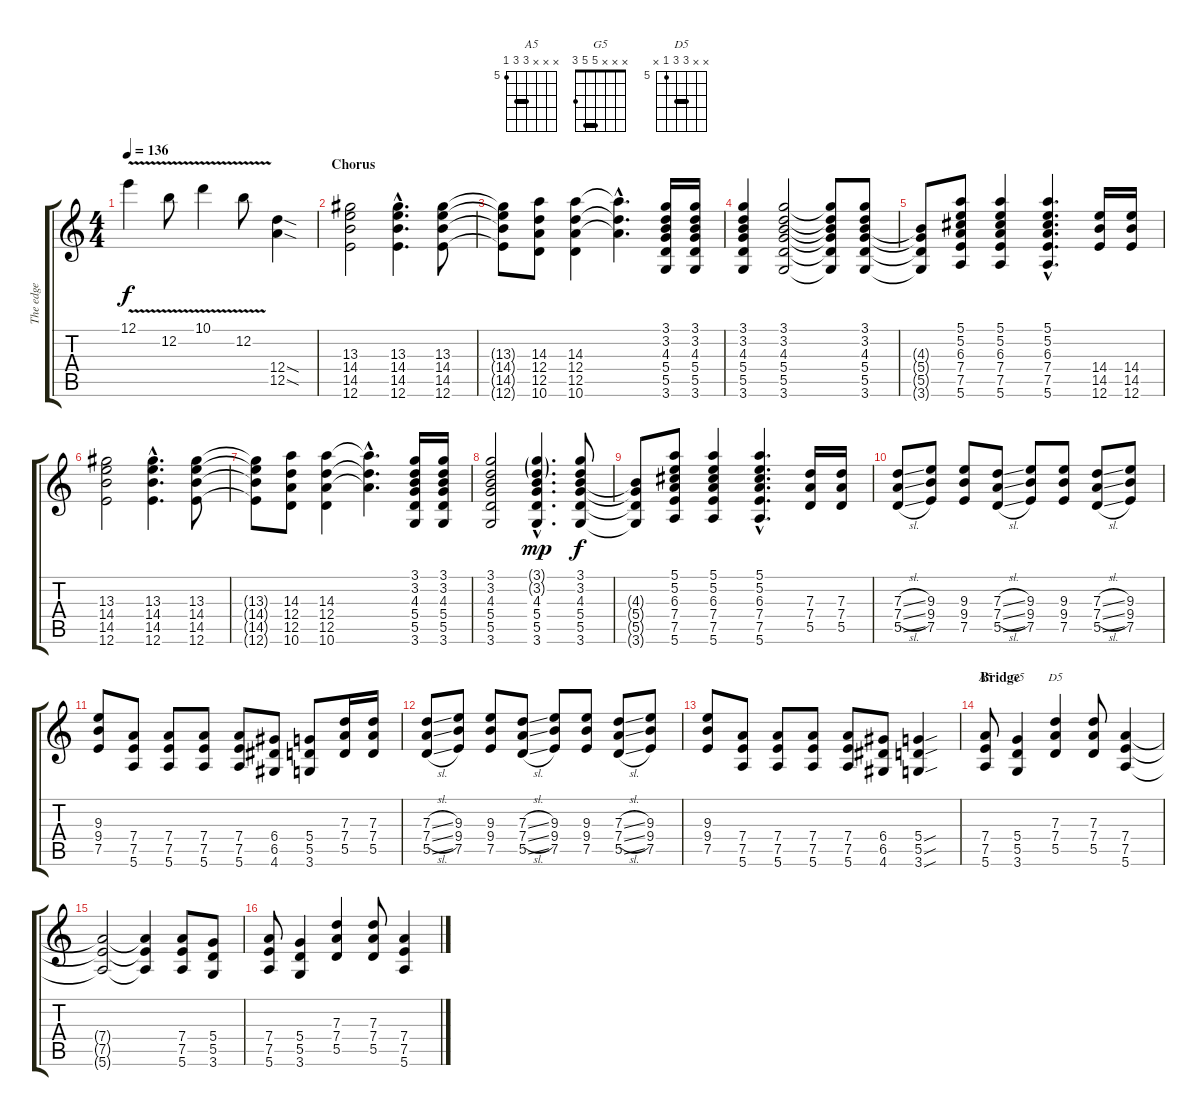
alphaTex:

\track ("The edge" "The edge") {instrument distortionguitar}
\staff {score tabs}
\tuning (E4 B3 G3 D3 A2 E2) {hide}
\chord ("A5" x x x 7 7 5) {firstfret 5 barre 7}
\chord ("G5" x x x 5 5 3) {barre 5}
\chord ("D5" x x 7 7 5 x) {firstfret 5 barre 7}
\ts (4 4)
\tempo 136
\clef g2
\ks c
12.1{v}.4{dy f} 12.2{v}.8 10.1{v}.4 12.2{v}.8 (12.4{sod} 12.5{sod}).4 |
\section ("" "Chorus")
(13.3 14.4 14.5 12.6).2 (13.3{hac} 14.4{hac} 14.5{hac} 12.6{hac}).4{d} (13.3 14.4 14.5 12.6).8 |
(13.3{t} 14.4{t} 14.5{t} 12.6{t}).8 (14.3 12.4 12.5 10.6).8 (14.3 12.4 12.5 10.6).4 (14.3{hac t} 12.4{hac t} 12.5{hac t}).4{d} (3.1 3.2 4.3 5.4 5.5 3.6).16 (3.1 3.2 4.3 5.4 5.5 3.6).16 |
(3.1 3.2 4.3 5.4 5.5 3.6).4 (3.1 3.2 4.3 5.4 5.5 3.6).2 (3.1{t} 3.2{t} 4.3{t} 5.4{t} 5.5{t} 3.6{t}).8 (3.1 3.2 4.3 5.4 5.5 3.6).8 |
(4.3{t} 5.4{t} 5.5{t} 3.6{t}).8 (5.1 5.2 6.3 7.4 7.5 5.6).8 (5.1 5.2 6.3 7.4 7.5 5.6).4 (5.1{hac} 5.2{hac} 6.3{hac} 7.4{hac} 7.5{hac} 5.6{hac}).4{d} (14.4 14.5 12.6).16 (14.4 14.5 12.6).16 |
(13.3 14.4 14.5 12.6).2 (13.3{hac} 14.4{hac} 14.5{hac} 12.6{hac}).4{d} (13.3 14.4 14.5 12.6).8 |
(13.3{t} 14.4{t} 14.5{t} 12.6{t}).8 (14.3 12.4 12.5 10.6).8 (14.3 12.4 12.5 10.6).4 (14.3{hac t} 12.4{hac t} 12.5{hac t}).4{d} (3.1 3.2 4.3 5.4 5.5 3.6).16 (3.1 3.2 4.3 5.4 5.5 3.6).16 |
(3.1 3.2 4.3 5.4 5.5 3.6).2 (3.1{g hac} 3.2{g hac} 4.3{hac} 5.4{hac} 5.5{hac} 3.6{hac}).4{d dy mp} (3.1 3.2 4.3 5.4 5.5 3.6).8{dy f} |
(4.3{t} 5.4{t} 5.5{t} 3.6{t}).8 (5.1 5.2 6.3 7.4 7.5 5.6).8 (5.1 5.2 6.3 7.4 7.5 5.6).4 (5.1{hac} 5.2{hac} 6.3{hac} 7.4{hac} 7.5{hac} 5.6{hac}).4{d} (7.3 7.4 5.5).16 (7.3 7.4 5.5).16 |
(7.3{sl} 7.4{sl} 5.5{sl}).8 (9.3 9.4 7.5).8 (9.3 9.4 7.5).8 (7.3{sl} 7.4{sl} 5.5{sl}).8 (9.3 9.4 7.5).8 (9.3 9.4 7.5).8 (7.3{sl} 7.4{sl} 5.5{sl}).8 (9.3 9.4 7.5).8 |
(9.3 9.4 7.5).8 (7.4 7.5 5.6).8 (7.4 7.5 5.6).8 (7.4 7.5 5.6).8 (7.4 7.5 5.6).8 (6.4 6.5 4.6).8 (5.4 5.5 3.6).8 (7.3 7.4 5.5).16 (7.3 7.4 5.5).16 |
(7.3{sl} 7.4{sl} 5.5{sl}).8 (9.3 9.4 7.5).8 (9.3 9.4 7.5).8 (7.3{sl} 7.4{sl} 5.5{sl}).8 (9.3 9.4 7.5).8 (9.3 9.4 7.5).8 (7.3{sl} 7.4{sl} 5.5{sl}).8 (9.3 9.4 7.5).8 |
(9.3 9.4 7.5).8 (7.4 7.5 5.6).8 (7.4 7.5 5.6).8 (7.4 7.5 5.6).8 (7.4 7.5 5.6).8 (6.4 6.5 4.6).8 (5.4{sou} 5.5{sou} 3.6{sou}).4 |
\section ("" "Bridge")
(7.4 7.5 5.6).8{ch "A5"} (5.4 5.5 3.6).4{ch "G5"} (7.3 7.4 5.5).4{ch "D5"} (7.3 7.4 5.5).8 (7.4 7.5 5.6).4 |
(7.4{t} 7.5{t} 5.6{t}).2 (7.4{t} 7.5{t} 5.6{t}).4 (7.4 7.5 5.6).8 (5.4 5.5 3.6).8 |
(7.4 7.5 5.6).8 (5.4 5.5 3.6).4 (7.3 7.4 5.5).4 (7.3 7.4 5.5).8 (7.4 7.5 5.6).4
